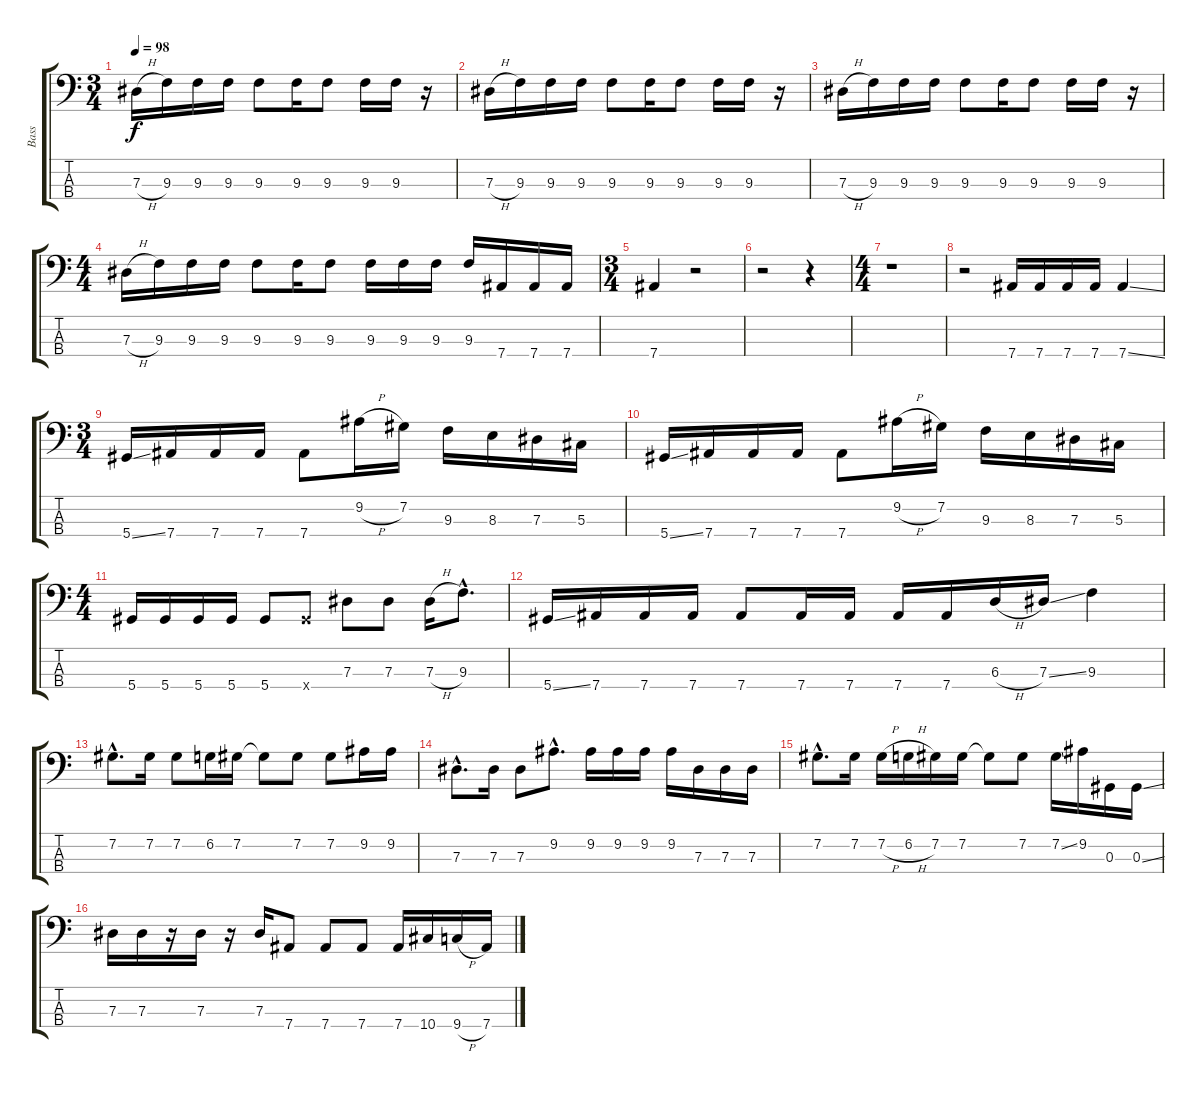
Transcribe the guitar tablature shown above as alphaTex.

\track ("Bass" "Bass") {instrument electricbassfinger}
\staff {score tabs}
\tuning (Gb2 Db2 Ab1 Eb1) {hide}
\ts (3 4)
\tempo 98
\clef f4
\ks c
7.3{h}.16{dy f} 9.3.16 9.3.16 9.3.16 9.3.8 9.3.16 9.3.8 9.3.16 9.3.16 r.16 |
7.3{h}.16 9.3.16 9.3.16 9.3.16 9.3.8 9.3.16 9.3.8 9.3.16 9.3.16 r.16 |
7.3{h}.16 9.3.16 9.3.16 9.3.16 9.3.8 9.3.16 9.3.8 9.3.16 9.3.16 r.16 |
\ts (4 4)
7.3{h}.16 9.3.16 9.3.16 9.3.16 9.3.8 9.3.16 9.3.8 9.3.16 9.3.16 9.3.16 9.3.16 7.4.16 7.4.16 7.4.16 |
\ts (3 4)
7.4.4 r.2 |
r.2 r.4 |
\ts (4 4)
r.1 |
r.2 7.4.16 7.4.16 7.4.16 7.4.16 7.4{ss}.4 |
\ts (3 4)
5.4{ss}.16 7.4.16 7.4.16 7.4.16 7.4.8 9.2{h}.16 7.2.16 9.3.16 8.3.16 7.3.16 5.3.16 |
5.4{ss}.16 7.4.16 7.4.16 7.4.16 7.4.8 9.2{h}.16 7.2.16 9.3.16 8.3.16 7.3.16 5.3.16 |
\ts (4 4)
5.4.16 5.4.16 5.4.16 5.4.16 5.4.8 5.4{x}.8 7.3.8 7.3.8 7.3{h}.16 9.3{hac}.8{d} |
5.4{ss}.16 7.4.16 7.4.16 7.4.16 7.4.8 7.4.16 7.4.16 7.4.16 7.4.16 6.3{h}.16 7.3{ss}.16 9.3.4 |
7.2{hac}.8{d} 7.2.16 7.2.8 6.2.16 7.2.16 7.2{t}.8 7.2.8 7.2.8 9.2.16 9.2.16 |
7.3{hac}.8{d} 7.3.16 7.3.8 9.2{hac}.8{d} 9.2.16 9.2.16 9.2.16 9.2.16 7.3.16 7.3.16 7.3.16 |
7.2{hac}.8{d} 7.2.16 7.2{h}.16 6.2{h}.16 7.2.16 7.2.16 7.2{t}.8 7.2.8 7.2{ss}.16 9.2.16 0.3.16 0.3{ss}.16 |
7.3.16 7.3.16 r.16 7.3.16 r.16 7.3.16 7.4.8 7.4.8 7.4.8 7.4.16 10.4.16 9.4{h}.16 7.4.16
